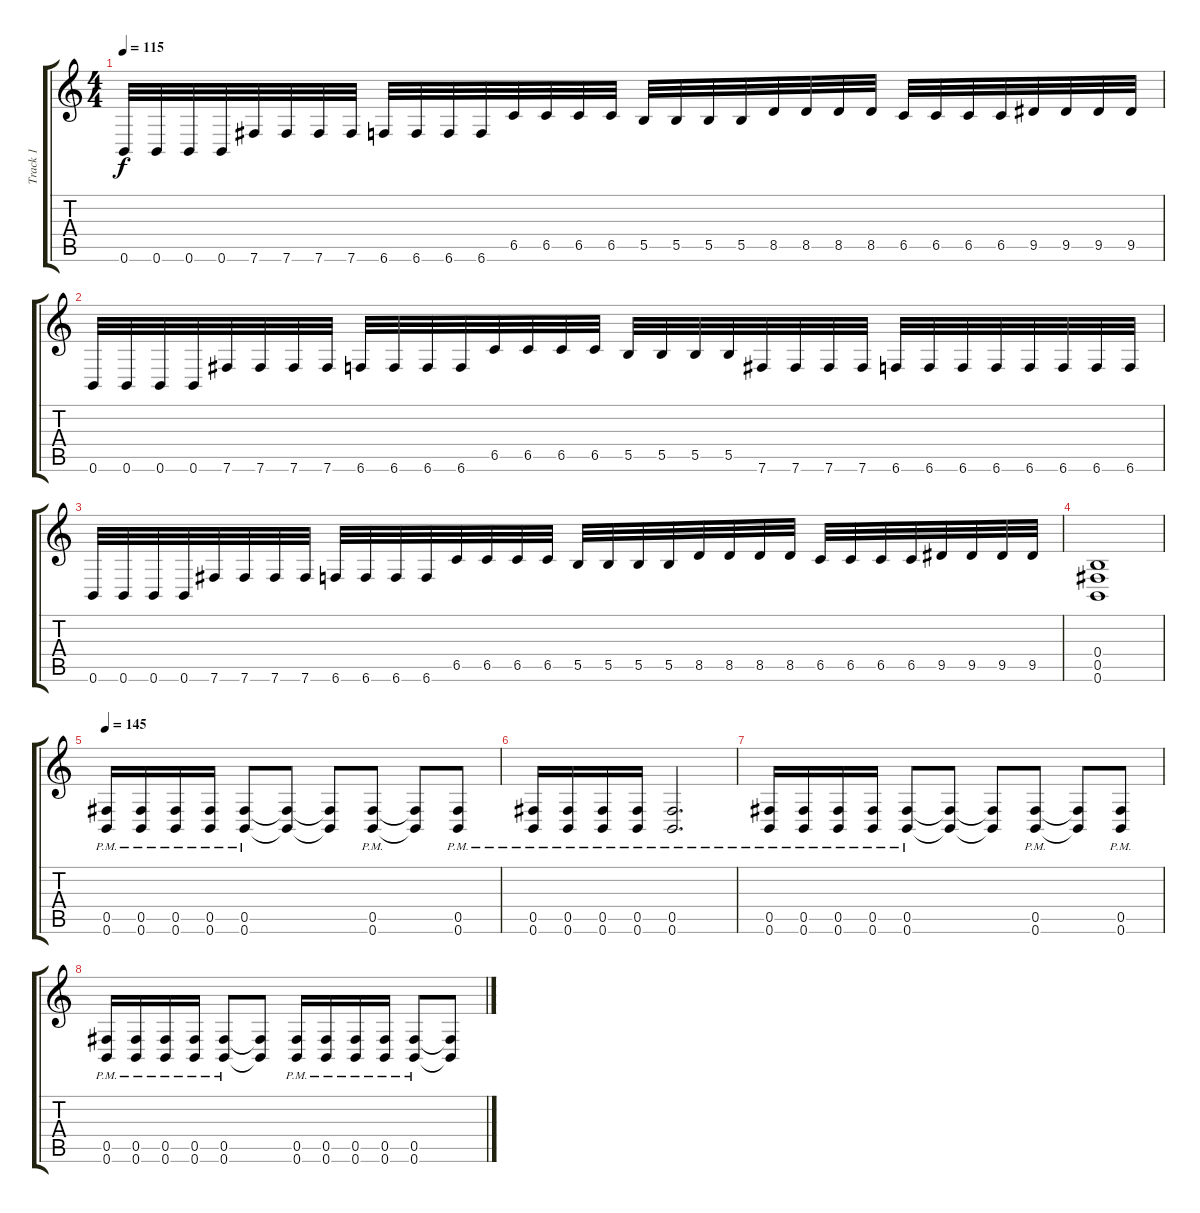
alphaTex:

\track ("Track 1" "Track 1") {instrument distortionguitar}
\staff {score tabs}
\tuning (Db4 Ab3 E3 B2 Gb2 B1) {hide}
\ts (4 4)
\tempo 115
\clef g2
\ks c
0.6.32{dy f} 0.6.32 0.6.32 0.6.32 7.6.32 7.6.32 7.6.32 7.6.32 6.6.32 6.6.32 6.6.32 6.6.32 6.5.32 6.5.32 6.5.32 6.5.32 5.5.32 5.5.32 5.5.32 5.5.32 8.5.32 8.5.32 8.5.32 8.5.32 6.5.32 6.5.32 6.5.32 6.5.32 9.5.32 9.5.32 9.5.32 9.5.32 |
0.6.32 0.6.32 0.6.32 0.6.32 7.6.32 7.6.32 7.6.32 7.6.32 6.6.32 6.6.32 6.6.32 6.6.32 6.5.32 6.5.32 6.5.32 6.5.32 5.5.32 5.5.32 5.5.32 5.5.32 7.6.32 7.6.32 7.6.32 7.6.32 6.6.32 6.6.32 6.6.32 6.6.32 6.6.32 6.6.32 6.6.32 6.6.32 |
0.6.32 0.6.32 0.6.32 0.6.32 7.6.32 7.6.32 7.6.32 7.6.32 6.6.32 6.6.32 6.6.32 6.6.32 6.5.32 6.5.32 6.5.32 6.5.32 5.5.32 5.5.32 5.5.32 5.5.32 8.5.32 8.5.32 8.5.32 8.5.32 6.5.32 6.5.32 6.5.32 6.5.32 9.5.32 9.5.32 9.5.32 9.5.32 |
(0.4 0.5 0.6).1 |
\tempo 145
(0.5{pm} 0.6{pm}).16 (0.5{pm} 0.6{pm}).16 (0.5{pm} 0.6{pm}).16 (0.5{pm} 0.6{pm}).16 (0.5{pm} 0.6{pm}).8 (0.5{t} 0.6{t}).8 (0.5{t} 0.6{t}).8 (0.5{pm} 0.6{pm}).8 (0.5{t} 0.6{t}).8 (0.5{pm} 0.6{pm}).8 |
(0.5{pm} 0.6{pm}).16 (0.5{pm} 0.6{pm}).16 (0.5{pm} 0.6{pm}).16 (0.5{pm} 0.6{pm}).16 (0.5{pm} 0.6{pm}).2{d} |
(0.5{pm} 0.6{pm}).16 (0.5{pm} 0.6{pm}).16 (0.5{pm} 0.6{pm}).16 (0.5{pm} 0.6{pm}).16 (0.5{pm} 0.6{pm}).8 (0.5{t} 0.6{t}).8 (0.5{t} 0.6{t}).8 (0.5{pm} 0.6{pm}).8 (0.5{t} 0.6{t}).8 (0.5{pm} 0.6{pm}).8 |
(0.5{pm} 0.6{pm}).16 (0.5{pm} 0.6{pm}).16 (0.5{pm} 0.6{pm}).16 (0.5{pm} 0.6{pm}).16 (0.5{pm} 0.6{pm}).8 (0.5{t} 0.6{t}).8 (0.5{pm} 0.6{pm}).16 (0.5{pm} 0.6{pm}).16 (0.5{pm} 0.6{pm}).16 (0.5{pm} 0.6{pm}).16 (0.5{pm} 0.6{pm}).8 (0.5{t} 0.6{t}).8
